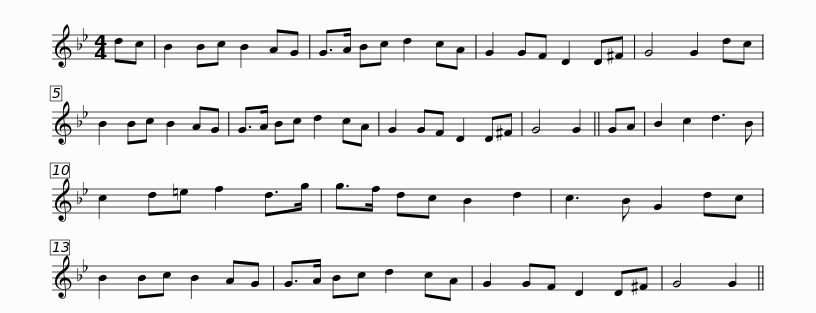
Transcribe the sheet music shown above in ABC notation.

X:1
L:1/8
M:4/4
I:linebreak $
K:Gmin
V:1 treble
V:1
 dc | B2 Bc B2 AG | G>A Bc d2 cA | G2 GF D2 D^F | G4 G2 dc | %5
 B2 Bc B2 AG | G>A Bc d2 cA |$ G2 GF D2 D^F | G4 G2 || GA | %10
 B2 c2 d3 B | c2 d=e f2 d>g | g>f dc B2 d2 | c3 B G2 dc | B2 Bc B2 AG |$ %15
 G>A Bc d2 cA | G2 GF D2 D^F | G4 G2 || %18
